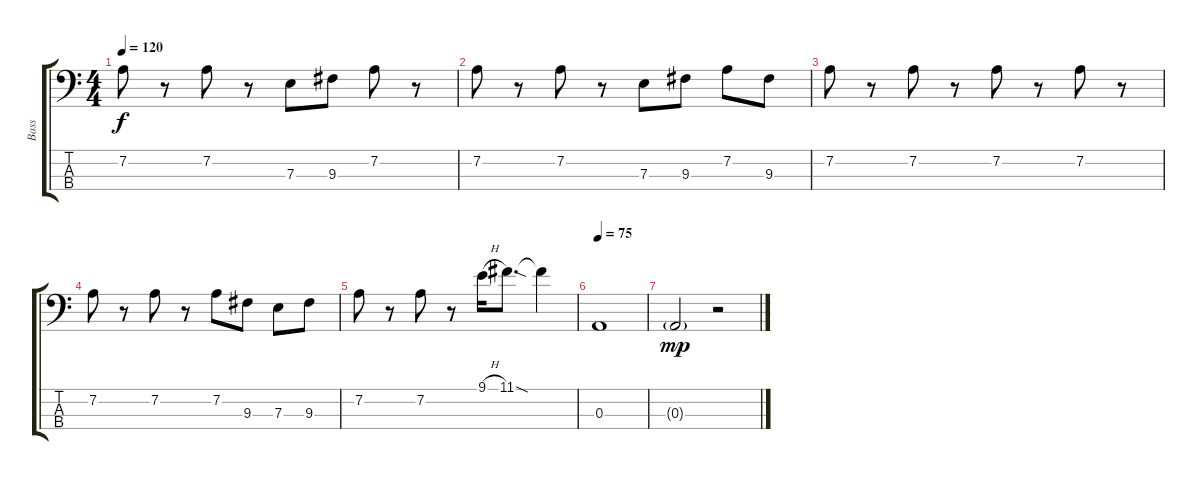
\track ("Bass" "Bass") {instrument electricbassfinger}
\staff {score tabs}
\tuning (G2 D2 A1 E1) {hide}
\ts (4 4)
\tempo 120
\clef f4
\ks c
7.2.8{dy f} r.8 7.2.8 r.8 7.3.8 9.3.8 7.2.8 r.8 |
7.2.8 r.8 7.2.8 r.8 7.3.8 9.3.8 7.2.8 9.3.8 |
7.2.8 r.8 7.2.8 r.8 7.2.8 r.8 7.2.8 r.8 |
7.2.8 r.8 7.2.8 r.8 7.2.8 9.3.8 7.3.8 9.3.8 |
7.2.8 r.8 7.2.8 r.8 9.1{h}.16 11.1{sod}.8{d} 11.1{t}.4 |
\tempo 75
0.3.1 |
0.3{g}.2{dy mp} r.2
